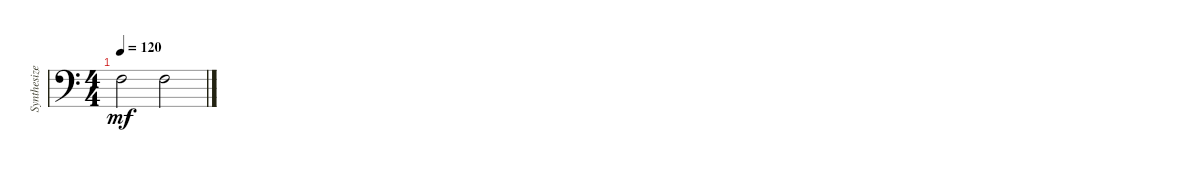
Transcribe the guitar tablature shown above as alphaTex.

\track ("Synthesizer (Staff 2)" "Synthesize") {instrument lead7fifths}
\staff {score}
\tuning (E4 B3 G3 D3 A2 E2 B1) {hide}
\ts (4 4)
\tempo 120
\clef f4
\ks c
3.4.2{dy mf instrument lead7fifths} 3.4.2
